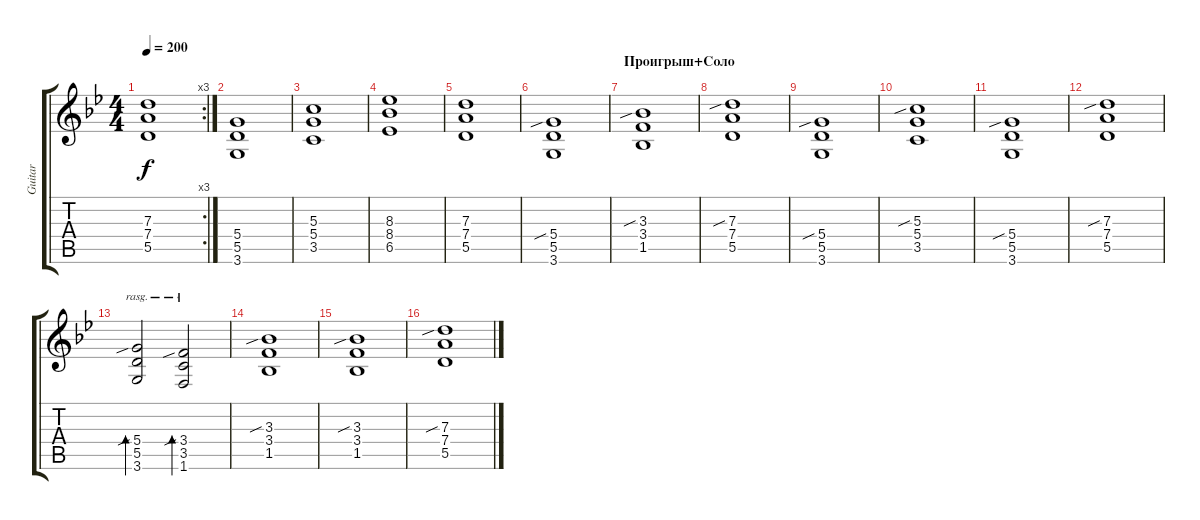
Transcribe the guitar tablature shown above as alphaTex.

\track ("Guitar" "Guitar") {instrument distortionguitar}
\staff {score tabs}
\tuning (E4 B3 G3 D3 A2 E2) {hide}
\rc 3
\ts (4 4)
\tempo 200
\clef g2
\ks bb
(7.3 7.4 5.5).1{dy f} |
(5.4 5.5 3.6).1 |
(5.3 5.4 3.5).1 |
(8.3 8.4 6.5).1 |
(7.3 7.4 5.5).1 |
(5.4{sib} 5.5 3.6).1 |
\section ("" "Проигрыш+Соло")
(3.3{sib} 3.4 1.5).1 |
(7.3{sib} 7.4 5.5).1 |
(5.4{sib} 5.5 3.6).1 |
(5.3{sib} 5.4 3.5).1 |
(5.4{sib} 5.5 3.6).1 |
(7.3{sib} 7.4 5.5).1 |
(5.4{sib} 5.5 3.6).2{bd 480 rasg ii} (3.4{sib} 3.5 1.6).2{bd 480 rasg ii} |
(3.3{sib} 3.4 1.5).1 |
(3.3{sib} 3.4 1.5).1 |
(7.3{sib} 7.4 5.5).1
